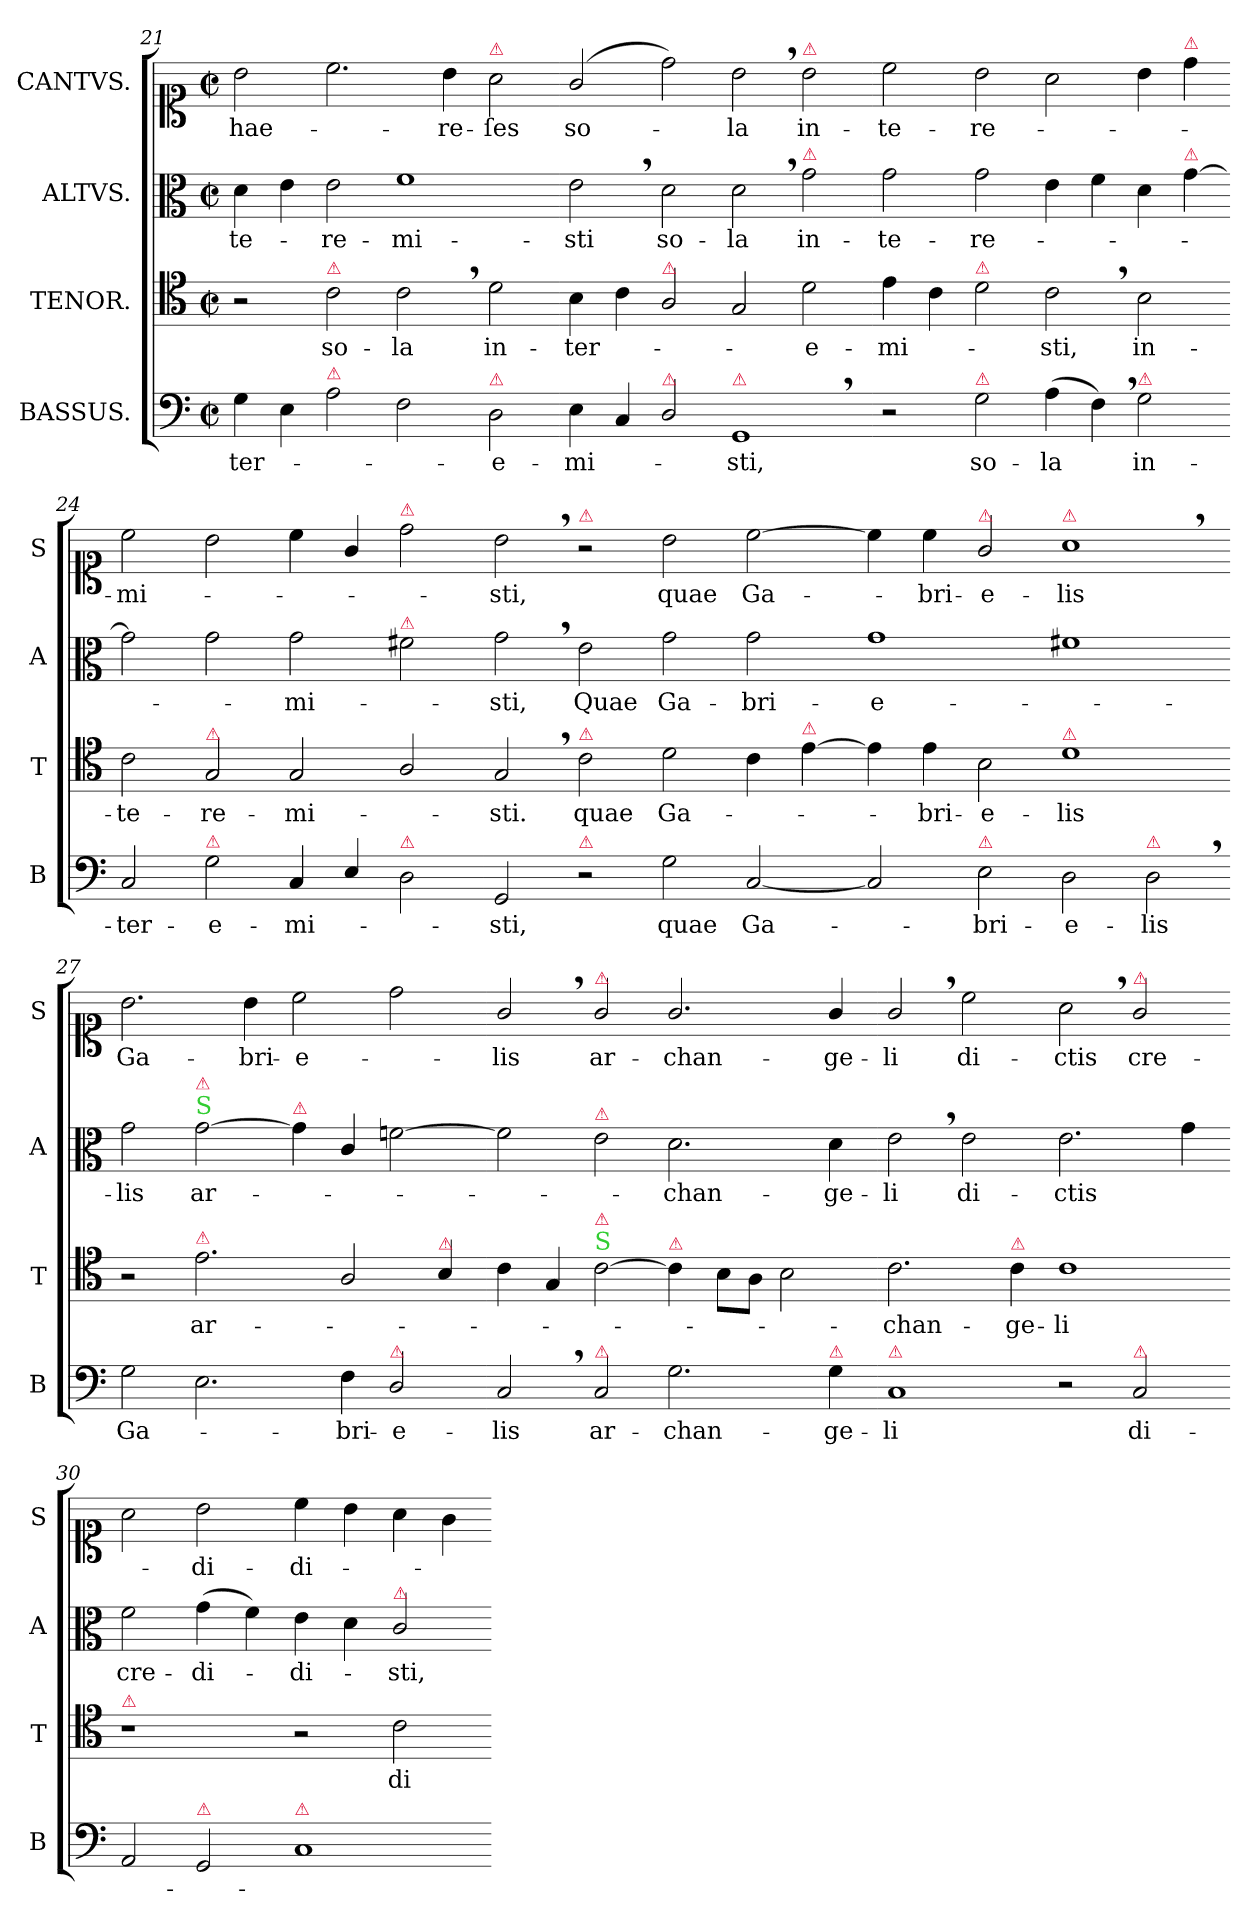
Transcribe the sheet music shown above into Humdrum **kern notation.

**kern	**text	**kern	**text	**kern	**text	**kern	**text
*part4	*part4	*part3	*part3	*part2	*part2	*part1	*part1
*staff4	*staff4	*staff3	*staff3	*staff2	*staff2	*staff1	*staff1
*I"BASSUS.	*	*I"TENOR.	*	*I"ALTVS.	*	*I"CANTVS.	*
*I'B	*	*I'T	*	*I'A	*	*I'S	*
*clefF4	*	*clefC4	*	*clefC3	*	*clefC1	*
*k[]	*	*k[]	*	*k[]	*	*k[]	*
*M2/1	*	*M2/1	*	*M2/1	*	*M2/1	*
*met(c|)	*	*met(c|)	*	*met(c|)	*	*met(c|)	*
=21	=21	=21	=21	=21	=21	=21	=21
4G\	-ter-	2r	.	4d\	te-	2b\	hae-
4E\	.	.	.	4e\	.	.	.
!	!	!LO:TX:a:color=crimson:t=⚠	!	!	!	!	!
!LO:TX:a:color=crimson:t=⚠	!	!	!	!	!	!	!
2A\	.	2c\	so-	2e\	-re-	2.cc\	.
2F\	.	2c,<\	-la	1f\	-mi-	.	.
.	.	.	.	.	.	4b\	-re-
!	!	!	!	!	!	!LO:TX:a:color=crimson:t=⚠	!
!LO:TX:a:color=crimson:t=⚠	!	!	!	!	!	!	!
2D\	e-	2d\	in-	.	.	2a\	-ſes
=22-	=22-	=22-	=22-	=22-	=22-	=22-	=22-
4E\	-mi-	4B\	-ter-	2e,<\	-sti	(2g/	so-
4C/	.	4c\	.	.	.	.	.
!	!	!LO:TX:a:color=crimson:t=⚠	!	!	!	!	!
!LO:TX:a:color=crimson:t=⚠	!	!	!	!	!	!	!
2D/	.	2A/	.	2d\	so-	2dd\)	.
!LO:TX:a:color=crimson:t=⚠	!	!	!	!	!	!	!
1GG,</	-sti,	2G/	.	2d,<\	-la	2b,<\	-la
!	!	!	!	!	!	!LO:TX:a:color=crimson:t=⚠	!
!	!	!	!	!LO:TX:a:color=crimson:t=⚠	!	!	!
.	.	2d\	-e-	2g\	in-	2b\	in-
=23-	=23-	=23-	=23-	=23-	=23-	=23-	=23-
2r	.	4e\	-mi-	2g\	-te-	2cc\	-te-
.	.	4c\	.	.	.	.	.
!	!	!LO:TX:a:color=crimson:t=⚠	!	!	!	!	!
!LO:TX:a:color=crimson:t=⚠	!	!	!	!	!	!	!
2G\	so-	2d\	.	2g\	-re-	2b\	-re-
(4A\	-la	2c,<\	-sti,	4e\	.	2a\	.
4F,<\)	.	.	.	4f\	.	.	.
!LO:TX:a:color=crimson:t=⚠	!	!	!	!	!	!	!
2G\	in-	2B\	in-	4d\	.	4b\	.
!	!	!	!	!	!	!LO:TX:a:color=crimson:t=⚠	!
!	!	!	!	!LO:TX:a:color=crimson:t=⚠	!	!	!
.	.	.	.	[4g\	.	4dd\	.
=24-	=24-	=24-	=24-	=24-	=24-	=24-	=24-
2C/	-ter-	2c\	-te-	2g\]	.	2cc\	-mi-
!	!	!LO:TX:a:color=crimson:t=⚠	!	!	!	!	!
!LO:TX:a:color=crimson:t=⚠	!	!	!	!	!	!	!
2G\	-e-	2G/	-re-	2g\	.	2b\	.
4C/	-mi-	2G/	-mi-	2g\	mi-	4cc\	.
4E/	.	.	.	.	.	4g/	.
!	!	!	!	!	!	!LO:TX:a:color=crimson:t=⚠	!
!	!	!	!	!LO:TX:a:color=crimson:t=⚠	!	!	!
!LO:TX:a:color=crimson:t=⚠	!	!	!	!	!	!	!
2D\	.	2A/	.	2f#X\	.	2dd\	.
=25-	=25-	=25-	=25-	=25-	=25-	=25-	=25-
2GG/	-sti,	2G,</	-sti.	2g,<\	-sti,	2b,<\	-sti,
!	!	!	!	!	!	!LO:TX:a:color=crimson:t=⚠	!
!	!	!LO:TX:a:color=crimson:t=⚠	!	!	!	!	!
!LO:TX:a:color=crimson:t=⚠	!	!	!	!	!	!	!
2r	.	2c\	quae	2e\	Quae	2r	.
2G\	quae	2d\	Ga-	2g\	Ga-	2b\	quae
[2C/	Ga-	4c\	.	2g\	-bri-	[2cc\	Ga-
!	!	!LO:TX:a:color=crimson:t=⚠	!	!	!	!	!
.	.	[4e\	.	.	.	.	.
=26-	=26-	=26-	=26-	=26-	=26-	=26-	=26-
2C/]	.	4e\]	.	1g\	-e-	4cc\]	.
.	.	4e\	-bri-	.	.	4cc\	-bri-
!	!	!	!	!	!	!LO:TX:a:color=crimson:t=⚠	!
!LO:TX:a:color=crimson:t=⚠	!	!	!	!	!	!	!
2E\	-bri-	2B\	-e-	.	.	2g/	-e-
!	!	!	!	!	!	!LO:TX:a:color=crimson:t=⚠	!
!	!	!LO:TX:a:color=crimson:t=⚠	!	!	!	!	!
2D\	-e-	1d\	-lis	1f#X\	.	1a,<\	-lis
!LO:TX:a:color=crimson:t=⚠	!	!	!	!	!	!	!
2D,<\	-lis	.	.	.	.	.	.
=27-	=27-	=27-	=27-	=27-	=27-	=27-	=27-
2G\	Ga-	2r	.	2g\	-lis	2.b\	Ga-
!	!	!	!	!LO:TX:a:color=limegreen:t=S	!	!	!
!	!	!	!	!LO:TX:a:color=crimson:t=⚠	!	!	!
!	!	!LO:TX:a:color=crimson:t=⚠	!	!	!	!	!
2.E\	.	2.e\	ar-	[2g\	ar-	.	.
.	.	.	.	.	.	4b\	-bri-
!	!	!	!	!LO:TX:a:color=crimson:t=⚠	!	!	!
.	.	.	.	4g!\]	.	2cc\	-e-
4F\	-bri-	2A/	.	4c/	.	.	.
!LO:TX:a:color=crimson:t=⚠	!	!	!	!	!	!	!
2D/	-e-	.	.	[2fn\	.	2dd\	.
!	!	!LO:TX:a:color=crimson:t=⚠	!	!	!	!	!
.	.	4B/	.	.	.	.	.
=28-	=28-	=28-	=28-	=28-	=28-	=28-	=28-
2C,</	-lis	4c\	.	2f\]	.	2g,</	-lis
.	.	4G/	.	.	.	.	.
!	!	!	!	!	!	!LO:TX:a:color=crimson:t=⚠	!
!	!	!	!	!LO:TX:a:color=crimson:t=⚠	!	!	!
!	!	!LO:TX:a:color=limegreen:t=S	!	!	!	!	!
!	!	!LO:TX:a:color=crimson:t=⚠	!	!	!	!	!
!LO:TX:a:color=crimson:t=⚠	!	!	!	!	!	!	!
2C/	ar-	[2c\	.	2e\	.	2g/	ar-
!	!	!LO:TX:a:color=crimson:t=⚠	!	!	!	!	!
2.G\	-chan-	4c\]	.	2.d\	-chan-	2.g/	-chan-
.	.	8B\L	.	.	.	.	.
.	.	8A\J	.	.	.	.	.
.	.	2B\	.	.	.	.	.
!LO:TX:a:color=crimson:t=⚠	!	!	!	!	!	!	!
4G\	-ge-	.	.	4d\	-ge-	4g/	-ge-
=29-	=29-	=29-	=29-	=29-	=29-	=29-	=29-
!LO:TX:a:color=crimson:t=⚠	!	!	!	!	!	!	!
1C/	-li	2.c\	-chan-	2e,<\	-li	2g,</	-li
.	.	.	.	2e\	di-	2cc\	di-
!	!	!LO:TX:a:color=crimson:t=⚠	!	!	!	!	!
.	.	4c\	-ge-	.	.	.	.
2r	.	1c\	-li	2.e\	ctis	2a,<\	-ctis
!	!	!	!	!	!	!LO:TX:a:color=crimson:t=⚠	!
!LO:TX:a:color=crimson:t=⚠	!	!	!	!	!	!	!
2C/	di-	.	.	.	.	2g/	cre-
.	.	.	.	4g\	.	.	.
=30-	=30-	=30-	=30-	=30-	=30-	=30-	=30-
!	!	!LO:TX:a:color=crimson:t=⚠	!	!	!	!	!
2AA/	.	1r	.	2f\	cre-	2a\	.
!LO:TX:a:color=crimson:t=⚠	!	!	!	!	!	!	!
2GG/	.	.	.	(4g\	-di-	2b\	-di-
.	.	.	.	4f\)	.	.	.
!LO:TX:a:color=crimson:t=⚠	!	!	!	!	!	!	!
1C/	.	2r	.	4e\	-di-	4cc\	-di-
.	.	.	.	4d\	.	4b\	.
!	!	!	!	!LO:TX:a:color=crimson:t=⚠	!	!	!
.	.	2c\	di-	2c/	-sti,	4a\	.
.	.	.	.	.	.	4g\	.
=-	=-	=-	=-	=-	=-	=-	=-
*-	*-	*-	*-	*-	*-	*-	*-
